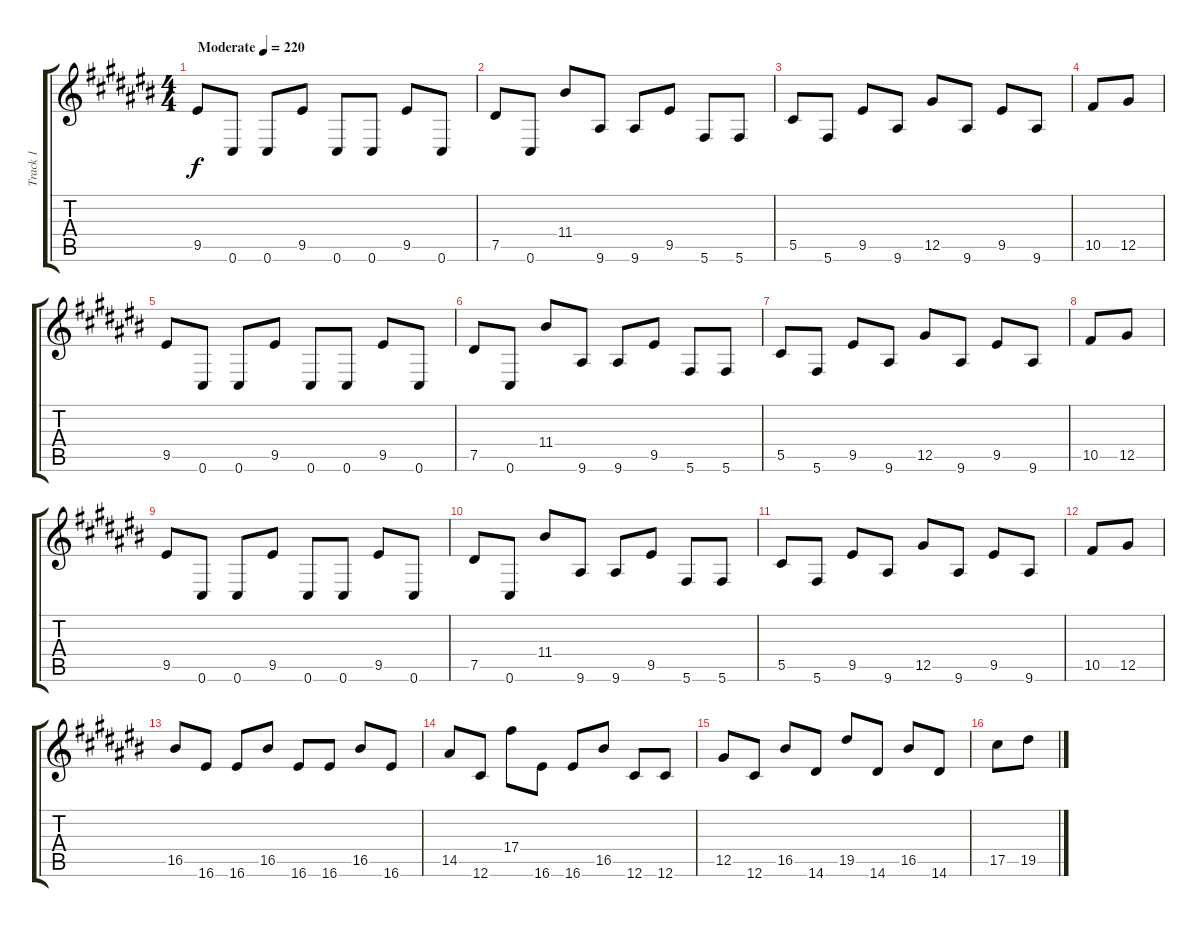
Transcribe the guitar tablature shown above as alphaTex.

\track ("Track 1" "Track 1") {solo instrument overdrivenguitar}
\staff {score tabs}
\tuning (Eb4 Bb3 Gb3 Db3 Ab2 Db2) {hide}
\ts (4 4)
\tempo (220 "Moderate")
\clef g2
\ks c#
9.5.8{dy f instrument overdrivenguitar} 0.6.8 0.6.8 9.5.8 0.6.8 0.6.8 9.5.8 0.6.8 |
7.5.8 0.6.8 11.4.8 9.6.8 9.6.8 9.5.8 5.6.8 5.6.8 |
5.5.8 5.6.8 9.5.8 9.6.8 12.5.8 9.6.8 9.5.8 9.6.8 |
10.5.8 12.5.8 |
9.5.8 0.6.8 0.6.8 9.5.8 0.6.8 0.6.8 9.5.8 0.6.8 |
7.5.8 0.6.8 11.4.8 9.6.8 9.6.8 9.5.8 5.6.8 5.6.8 |
5.5.8 5.6.8 9.5.8 9.6.8 12.5.8 9.6.8 9.5.8 9.6.8 |
10.5.8 12.5.8 |
9.5.8 0.6.8 0.6.8 9.5.8 0.6.8 0.6.8 9.5.8 0.6.8 |
7.5.8 0.6.8 11.4.8 9.6.8 9.6.8 9.5.8 5.6.8 5.6.8 |
5.5.8 5.6.8 9.5.8 9.6.8 12.5.8 9.6.8 9.5.8 9.6.8 |
10.5.8 12.5.8 |
16.5.8 16.6.8 16.6.8 16.5.8 16.6.8 16.6.8 16.5.8 16.6.8 |
14.5.8 12.6.8 17.4.8 16.6.8 16.6.8 16.5.8 12.6.8 12.6.8 |
12.5.8 12.6.8 16.5.8 14.6.8 19.5.8 14.6.8 16.5.8 14.6.8 |
17.5.8 19.5.8
